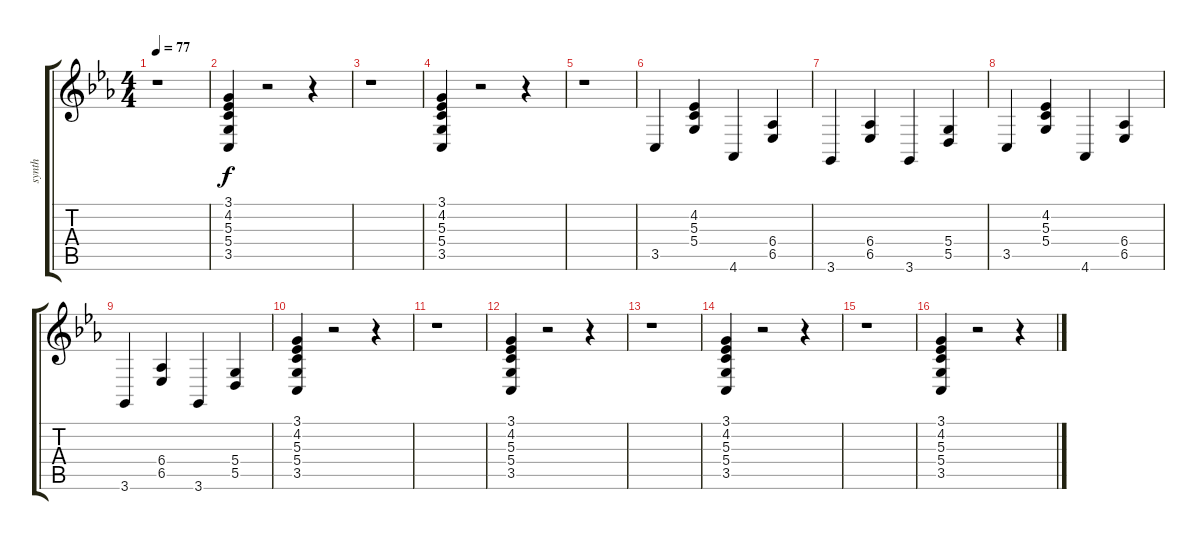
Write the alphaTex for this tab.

\track ("synth" "synth") {instrument stringensemble1}
\staff {score tabs}
\tuning (E4 B3 G3 D3 A2 E2) {hide}
\ts (4 4)
\tempo 77
\clef g2
\ks cminor
r.1{dy f} |
(3.1 4.2 5.3 5.4 3.5).4 r.2 r.4 |
r.1 |
(3.1 4.2 5.3 5.4 3.5).4 r.2 r.4 |
r.1 |
3.5.4 (4.2 5.3 5.4).4 4.6.4 (6.4 6.5).4 |
3.6.4 (6.4 6.5).4 3.6.4 (5.4 5.5).4 |
3.5.4 (4.2 5.3 5.4).4 4.6.4 (6.4 6.5).4 |
3.6.4 (6.4 6.5).4 3.6.4 (5.4 5.5).4 |
(3.1 4.2 5.3 5.4 3.5).4 r.2 r.4 |
r.1 |
(3.1 4.2 5.3 5.4 3.5).4 r.2 r.4 |
r.1 |
(3.1 4.2 5.3 5.4 3.5).4 r.2 r.4 |
r.1 |
(3.1 4.2 5.3 5.4 3.5).4 r.2 r.4
